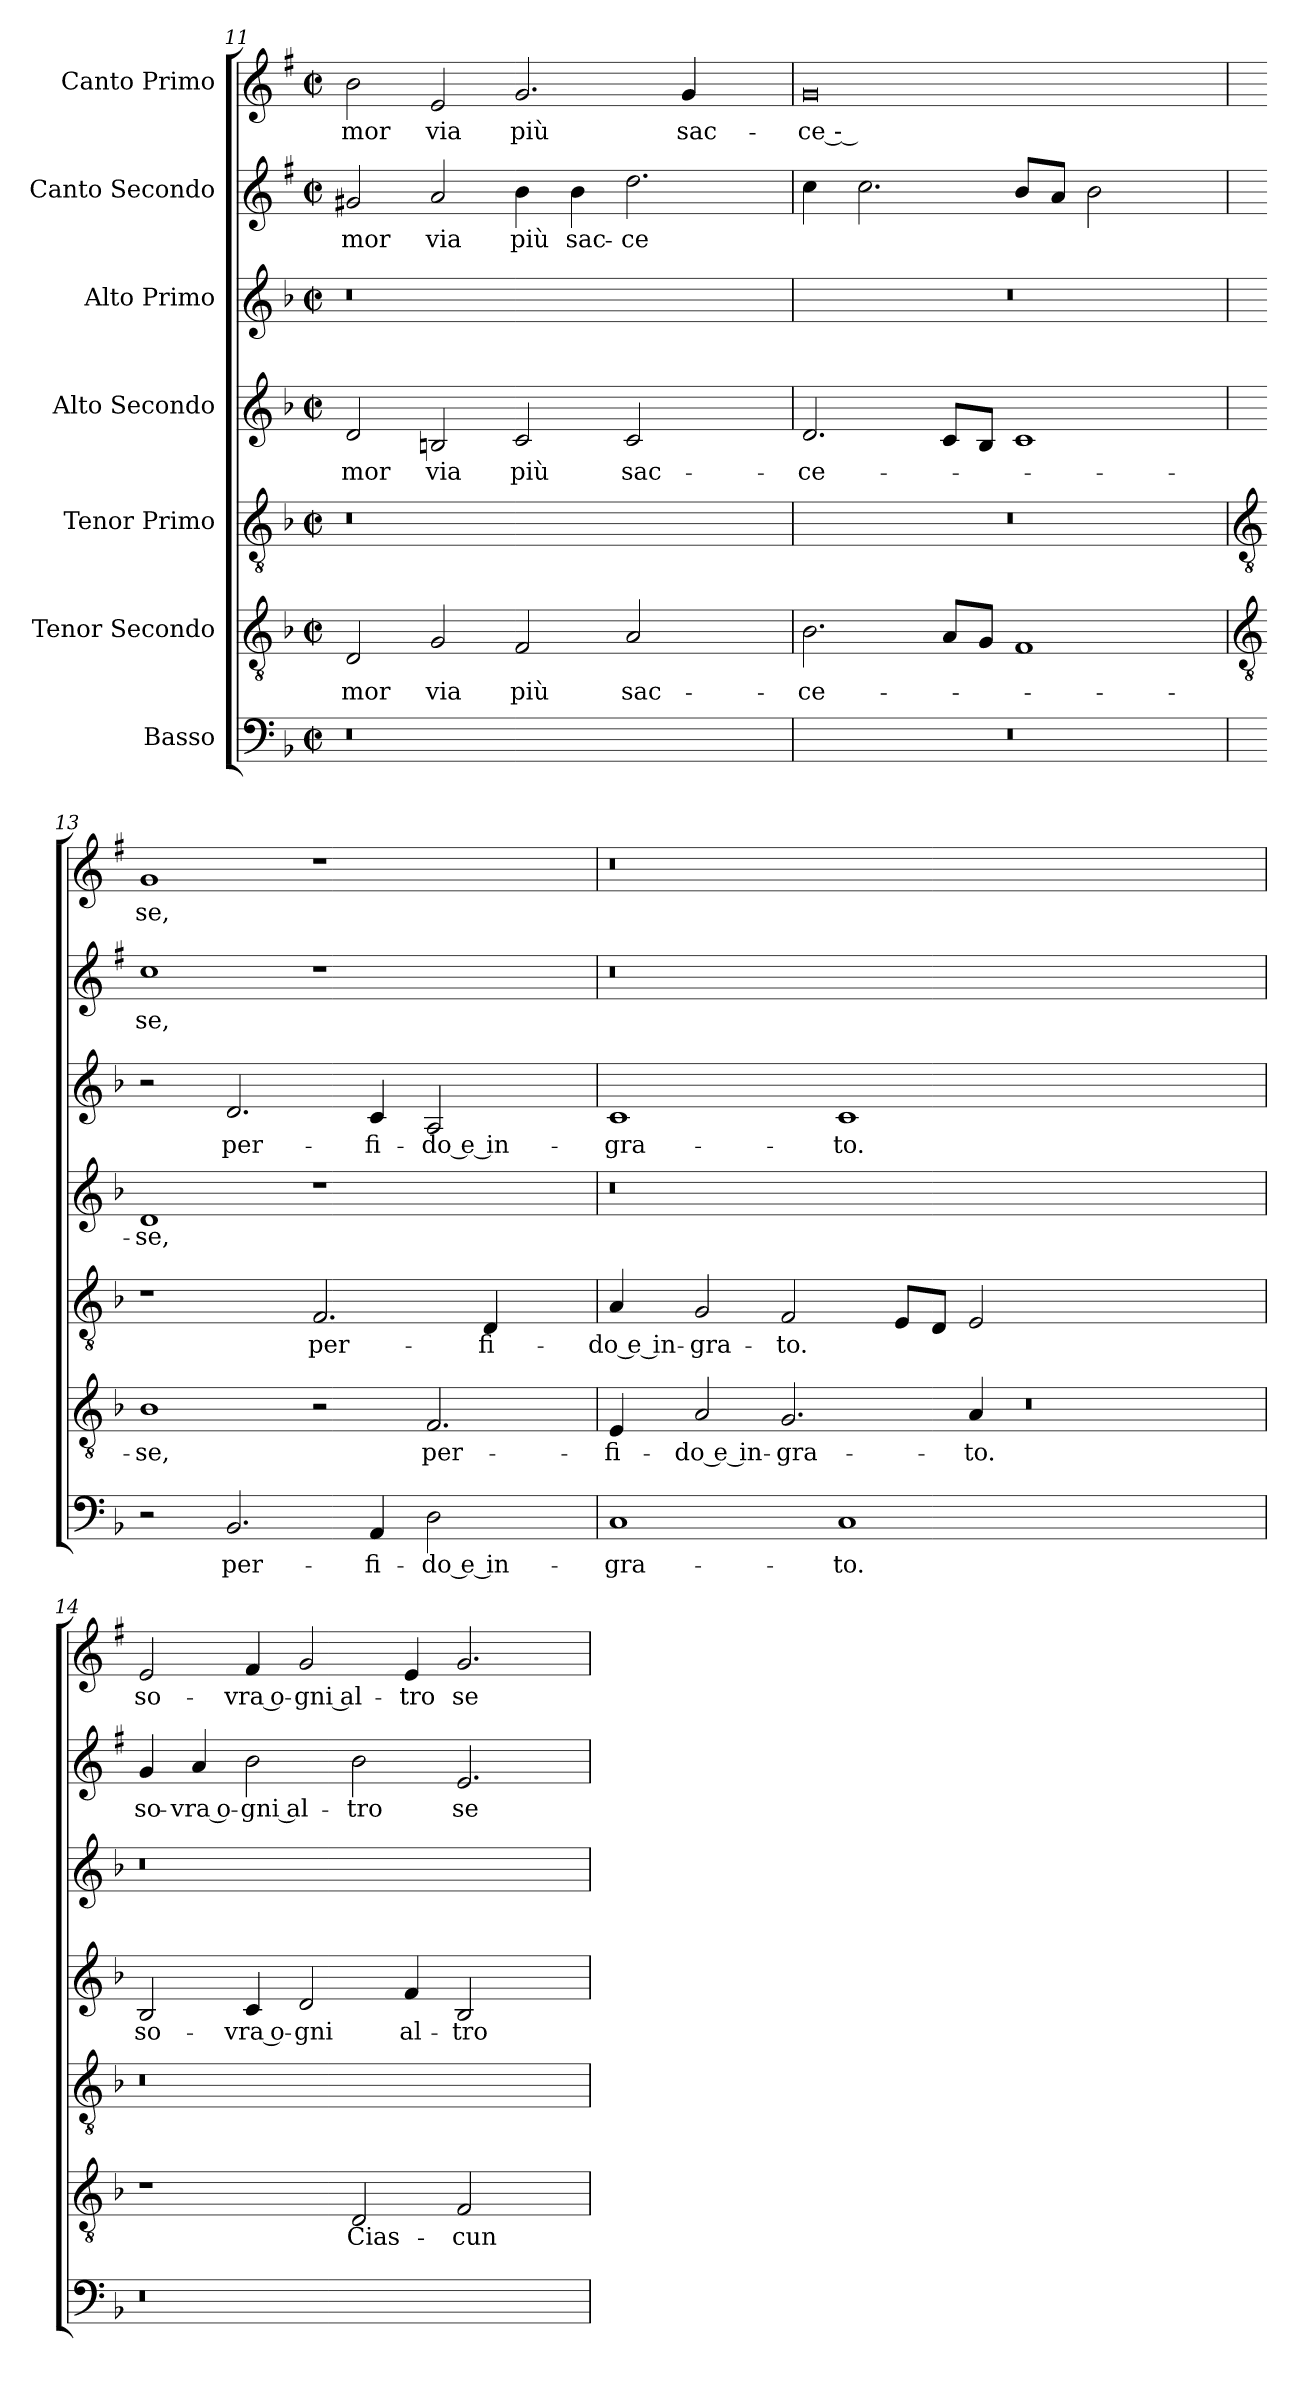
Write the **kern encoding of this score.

**kern	**text	**kern	**text	**kern	**text	**kern	**text	**kern	**text	**kern	**text	**kern	**text
*part7	*part7	*part6	*part6	*part5	*part5	*part4	*part4	*part3	*part3	*part2	*part2	*part1	*part1
*staff7	*staff7	*staff6	*staff6	*staff5	*staff5	*staff4	*staff4	*staff3	*staff3	*staff2	*staff2	*staff1	*staff1
*I"Basso	*	*I"Tenor Secondo	*	*I"Tenor Primo	*	*I"Alto Secondo	*	*I"Alto Primo	*	*I"Canto Secondo	*	*I"Canto Primo	*
*clefF4	*	*clefGv2	*	*clefGv2	*	*clefG2	*	*clefG2	*	*clefG2	*	*clefG2	*
*	*	*	*	*	*	*	*	*	*	*ITrd1c2	*	*ITrd1c2	*
*k[b-]	*	*k[b-]	*	*k[b-]	*	*k[b-]	*	*k[b-]	*	*k[b-]	*	*k[b-]	*
*F:	*	*F:	*	*F:	*	*F:	*	*F:	*	*F:	*	*F:	*
*M4/2	*	*M4/2	*	*M4/2	*	*M4/2	*	*M4/2	*	*M4/2	*	*M4/2	*
*met(c|)	*	*met(c|)	*	*met(c|)	*	*met(c|)	*	*met(c|)	*	*met(c|)	*	*met(c|)	*
=11	=11	=11	=11	=11	=11	=11	=11	=11	=11	=11	=11	=11	=11
!	!	!	!LO:LY:b	!	!	!	!LO:LY:b	!	!	!	!LO:LY:b	!	!LO:LY:b
0r	.	2D	-mor	0r	.	2d	-mor	0r	.	2f#X	-mor	2a	-mor
!	!	!	!LO:LY:b	!	!	!	!LO:LY:b	!	!	!	!LO:LY:b	!	!LO:LY:b
.	.	2G	via	.	.	2Bn	via	.	.	2g	via	2d	via
!	!	!	!LO:LY:b	!	!	!	!LO:LY:b	!	!	!	!LO:LY:b	!	!LO:LY:b
.	.	2F	più	.	.	2c	più	.	.	4a	più	2.f	più
!	!	!	!	!	!	!	!	!	!	!	!LO:LY:b	!	!
.	.	.	.	.	.	.	.	.	.	4a	sac-	.	.
!	!	!	!LO:LY:b	!	!	!	!LO:LY:b	!	!	!	!LO:LY:b	!	!
.	.	2A	sac-	.	.	2c	sac-	.	.	2.cc	-ce-	.	.
!	!	!	!	!	!	!	!	!	!	!	!	!	!LO:LY:b
.	.	.	.	.	.	.	.	.	.	.	.	4f	sac-
4ryy	.	4ryy	.	4ryy	.	4ryy	.	4ryy	.	.	.	4ryy	.
=12	=12	=12	=12	=12	=12	=12	=12	=12	=12	=12	=12	=12	=12
!	!	!	!LO:LY:b	!	!	!	!LO:LY:b	!	!	!	!LO:LY:b	!	!LO:LY:b
0r	.	2.B-	-ce-	0r	.	2.d	-ce-	0r	.	4b-	--	0f	-ce - --
.	.	.	.	.	.	.	.	.	.	2.b-	.	.	.
.	.	8AL	.	.	.	8cL	.	.	.	.	.	.	.
.	.	8GJ	.	.	.	8B-J	.	.	.	.	.	.	.
.	.	1F	.	.	.	1c	.	.	.	8aL	.	.	.
.	.	.	.	.	.	.	.	.	.	8gJ	.	.	.
.	.	.	.	.	.	.	.	.	.	2a	.	.	.
.	.	.	.	.	.	.	.	.	.	4ryy	.	.	.
!!LO:LB:g=z
=13	=13	=13	=13	=13	=13	=13	=13	=13	=13	=13	=13	=13	=13
*	*	*clefGv2	*	*clefGv2	*	*	*	*	*	*	*	*	*
!	!	!	!LO:LY:b	!	!	!	!LO:LY:b	!	!	!	!LO:LY:b	!	!LO:LY:b
2r	.	1B-	-se,	1r	.	1d	-se,	2r	.	1b-	se,	1f	-se,
!	!LO:LY:b	!	!	!	!	!	!	!	!LO:LY:b	!	!	!	!
2.BB-	per-	.	.	.	.	.	.	2.d	per-	.	.	.	.
!	!	!	!	!	!LO:LY:b	!	!	!	!	!	!	!	!
.	.	2r	.	2.F	per-	1r	.	.	.	1r	.	1r	.
!	!LO:LY:b	!	!	!	!	!	!	!	!LO:LY:b	!	!	!	!
4AA	-fi-	.	.	.	.	.	.	4c	-fi-	.	.	.	.
!	!LO:LY:b	!	!LO:LY:b	!	!	!	!	!	!LO:LY:b	!	!	!	!
2D	-do e in-	2.F	per-	.	.	.	.	2A	-do e in-	.	.	.	.
!	!	!	!	!	!LO:LY:b	!	!	!	!	!	!	!	!
.	.	.	.	4D	-fi-	.	.	.	.	.	.	.	.
4ryy	.	.	.	4ryy	.	4ryy	.	4ryy	.	4ryy	.	4ryy	.
=13A	=13A	=13A	=13A	=13A	=13A	=13A	=13A	=13A	=13A	=13A	=13A	=13A	=13A
!	!LO:LY:b	!	!LO:LY:b	!	!LO:LY:b	!	!	!	!LO:LY:b	!	!	!	!
1C	-gra-	4E	-fi-	4A	-do e in-	0r	.	1c	-gra-	0r	.	0r	.
!	!	!	!LO:LY:b	!	!LO:LY:b	!	!	!	!	!	!	!	!
.	.	2A	-do e in-	2G	-gra-	.	.	.	.	.	.	.	.
!	!	!	!LO:LY:b	!	!LO:LY:b	!	!	!	!	!	!	!	!
.	.	2.G	-gra-	2F	-to.	.	.	.	.	.	.	.	.
!	!LO:LY:b	!	!	!	!	!	!	!	!LO:LY:b	!	!	!	!
1C	-to.	.	.	.	.	.	.	1c	-to.	.	.	.	.
.	.	.	.	8EL	.	.	.	.	.	.	.	.	.
.	.	.	.	8DJ	.	.	.	.	.	.	.	.	.
!	!	!	!LO:LY:b	!	!	!	!	!	!	!	!	!	!
.	.	4A	-to.	2E	.	.	.	.	.	.	.	.	.
.	.	0r	.	.	.	.	.	.	.	.	.	.	.
1..ryy	.	.	.	1..ryy	.	1..ryy	.	1..ryy	.	1..ryy	.	1..ryy	.
=14A	=14A	=14A	=14A	=14A	=14A	=14A	=14A	=14A	=14A	=14A	=14A	=14A	=14A
!	!	!	!	!	!	!	!LO:LY:b	!	!	!	!LO:LY:b	!	!LO:LY:b
0r	.	1r	.	0r	.	2B-	so-	0r	.	4f	so-	2d	so-
!	!	!	!	!	!	!	!	!	!	!	!LO:LY:b	!	!
.	.	.	.	.	.	.	.	.	.	4g	-vra o-	.	.
!	!	!	!	!	!	!	!LO:LY:b	!	!	!	!LO:LY:b	!	!LO:LY:b
.	.	.	.	.	.	4c	-vra o-	.	.	2a	-gni al-	4e	-vra o-
!	!	!	!	!	!	!	!LO:LY:b	!	!	!	!	!	!LO:LY:b
.	.	.	.	.	.	2d	-gni	.	.	.	.	2f	-gni al-
!	!	!	!LO:LY:b	!	!	!	!	!	!	!	!LO:LY:b	!	!
.	.	2D	Cias-	.	.	.	.	.	.	2a	-tro	.	.
!	!	!	!	!	!	!	!LO:LY:b	!	!	!	!	!	!LO:LY:b
.	.	.	.	.	.	4f	al-	.	.	.	.	4d	-tro
!	!	!	!LO:LY:b	!	!	!	!LO:LY:b	!	!	!	!LO:LY:b	!	!LO:LY:b
.	.	2F	-cun	.	.	2B-	-tro	.	.	2.d	se-	2.f	se-
4ryy	.	4ryy	.	4ryy	.	4ryy	.	4ryy	.	.	.	.	.
=	=	=	=	=	=	=	=	=	=	=	=	=	=
*-	*-	*-	*-	*-	*-	*-	*-	*-	*-	*-	*-	*-	*-
